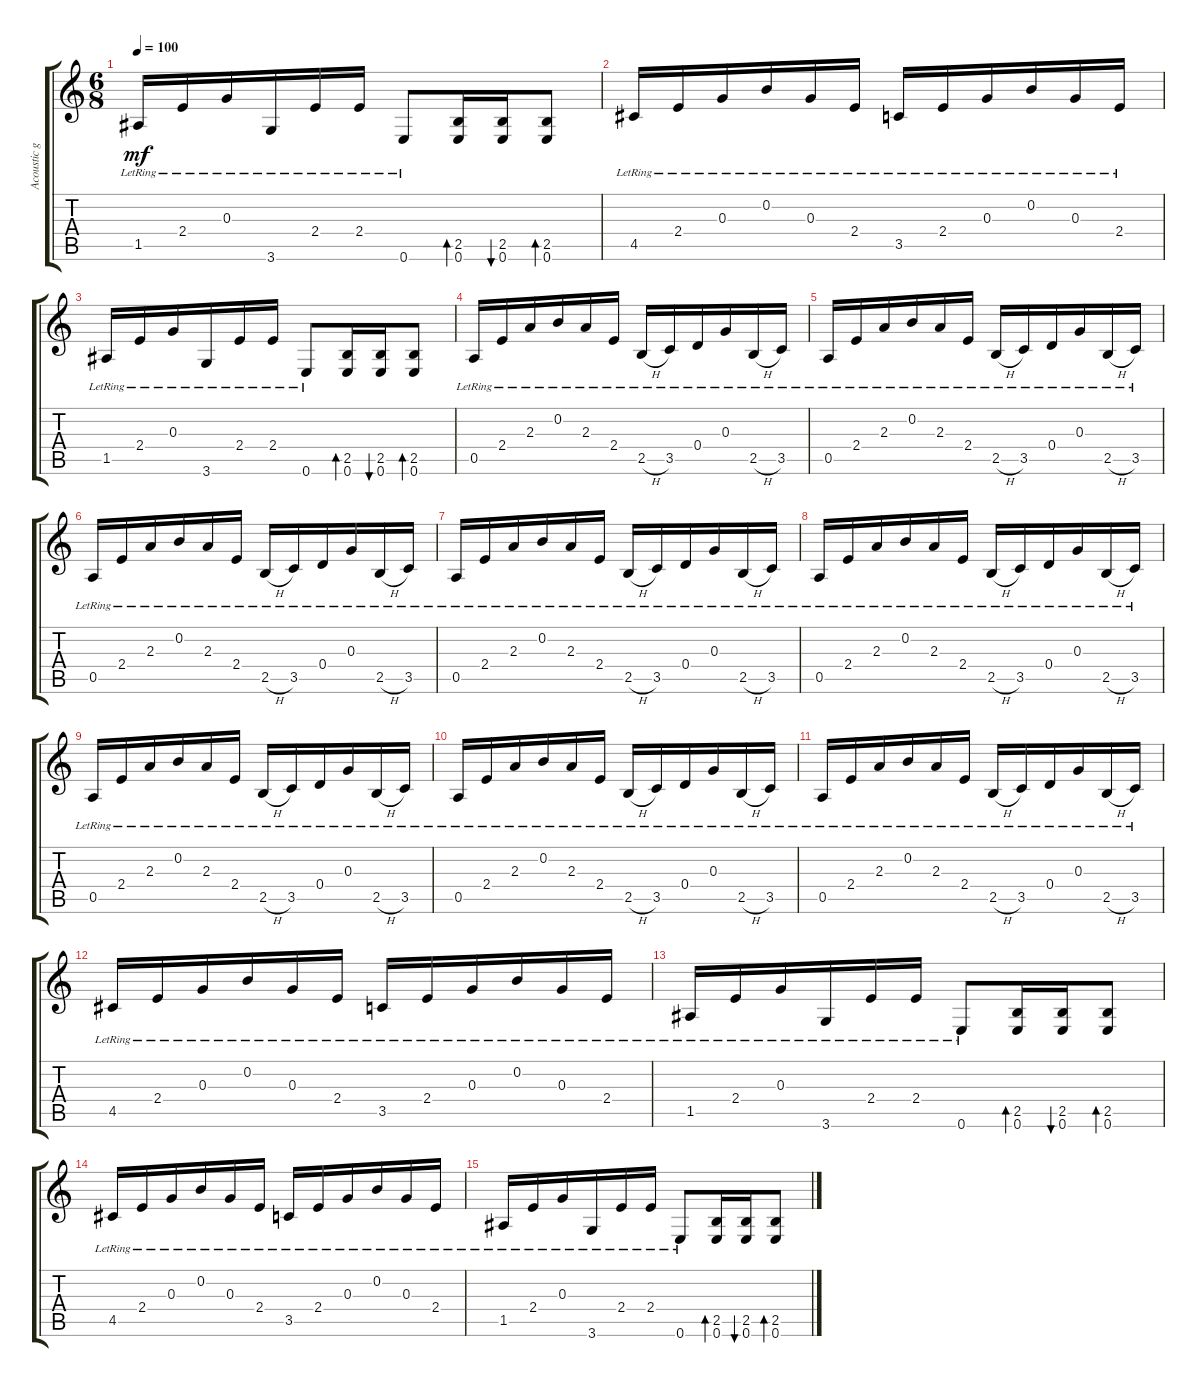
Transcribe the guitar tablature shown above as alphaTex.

\track ("Acoustic guitar" "Acoustic g") {instrument acousticguitarsteel}
\staff {score tabs}
\tuning (E4 B3 G3 D3 A2 E2) {hide}
\ts (6 8)
\tempo 100
\clef g2
\ks c
1.5{lr}.16{dy mf} 2.4{lr}.16 0.3{lr}.16 3.6{lr}.16 2.4{lr}.16 2.4{lr}.16 0.6{lr}.8 (2.5 0.6).16{bd 60} (2.5 0.6).16{bu 60} (2.5 0.6).8{bd 60} |
4.5{lr}.16 2.4{lr}.16 0.3{lr}.16 0.2{lr}.16 0.3{lr}.16 2.4{lr}.16 3.5{lr}.16 2.4{lr}.16 0.3{lr}.16 0.2{lr}.16 0.3{lr}.16 2.4{lr}.16 |
1.5{lr}.16 2.4{lr}.16 0.3{lr}.16 3.6{lr}.16 2.4{lr}.16 2.4{lr}.16 0.6{lr}.8 (2.5 0.6).16{bd 60} (2.5 0.6).16{bu 60} (2.5 0.6).8{bd 60} |
0.5{lr}.16 2.4{lr}.16 2.3{lr}.16 0.2{lr}.16 2.3{lr}.16 2.4{lr}.16 2.5{h lr}.16 3.5{lr}.16 0.4{lr}.16 0.3{lr}.16 2.5{h lr}.16 3.5{lr}.16 |
0.5{lr}.16 2.4{lr}.16 2.3{lr}.16 0.2{lr}.16 2.3{lr}.16 2.4{lr}.16 2.5{h lr}.16 3.5{lr}.16 0.4{lr}.16 0.3{lr}.16 2.5{h lr}.16 3.5{lr}.16 |
0.5{lr}.16 2.4{lr}.16 2.3{lr}.16 0.2{lr}.16 2.3{lr}.16 2.4{lr}.16 2.5{h lr}.16 3.5{lr}.16 0.4{lr}.16 0.3{lr}.16 2.5{h lr}.16 3.5{lr}.16 |
0.5{lr}.16 2.4{lr}.16 2.3{lr}.16 0.2{lr}.16 2.3{lr}.16 2.4{lr}.16 2.5{h lr}.16 3.5{lr}.16 0.4{lr}.16 0.3{lr}.16 2.5{h lr}.16 3.5{lr}.16 |
0.5{lr}.16 2.4{lr}.16 2.3{lr}.16 0.2{lr}.16 2.3{lr}.16 2.4{lr}.16 2.5{h lr}.16 3.5{lr}.16 0.4{lr}.16 0.3{lr}.16 2.5{h lr}.16 3.5{lr}.16 |
0.5{lr}.16 2.4{lr}.16 2.3{lr}.16 0.2{lr}.16 2.3{lr}.16 2.4{lr}.16 2.5{h lr}.16 3.5{lr}.16 0.4{lr}.16 0.3{lr}.16 2.5{h lr}.16 3.5{lr}.16 |
0.5{lr}.16 2.4{lr}.16 2.3{lr}.16 0.2{lr}.16 2.3{lr}.16 2.4{lr}.16 2.5{h lr}.16 3.5{lr}.16 0.4{lr}.16 0.3{lr}.16 2.5{h lr}.16 3.5{lr}.16 |
0.5{lr}.16 2.4{lr}.16 2.3{lr}.16 0.2{lr}.16 2.3{lr}.16 2.4{lr}.16 2.5{h lr}.16 3.5{lr}.16 0.4{lr}.16 0.3{lr}.16 2.5{h lr}.16 3.5{lr}.16 |
4.5{lr}.16 2.4{lr}.16 0.3{lr}.16 0.2{lr}.16 0.3{lr}.16 2.4{lr}.16 3.5{lr}.16 2.4{lr}.16 0.3{lr}.16 0.2{lr}.16 0.3{lr}.16 2.4{lr}.16 |
1.5{lr}.16 2.4{lr}.16 0.3{lr}.16 3.6{lr}.16 2.4{lr}.16 2.4{lr}.16 0.6{lr}.8 (2.5 0.6).16{bd 60} (2.5 0.6).16{bu 60} (2.5 0.6).8{bd 60} |
4.5{lr}.16 2.4{lr}.16 0.3{lr}.16 0.2{lr}.16 0.3{lr}.16 2.4{lr}.16 3.5{lr}.16 2.4{lr}.16 0.3{lr}.16 0.2{lr}.16 0.3{lr}.16 2.4{lr}.16 |
1.5{lr}.16 2.4{lr}.16 0.3{lr}.16 3.6{lr}.16 2.4{lr}.16 2.4{lr}.16 0.6{lr}.8 (2.5 0.6).16{bd 60} (2.5 0.6).16{bu 60} (2.5 0.6).8{bd 60}
